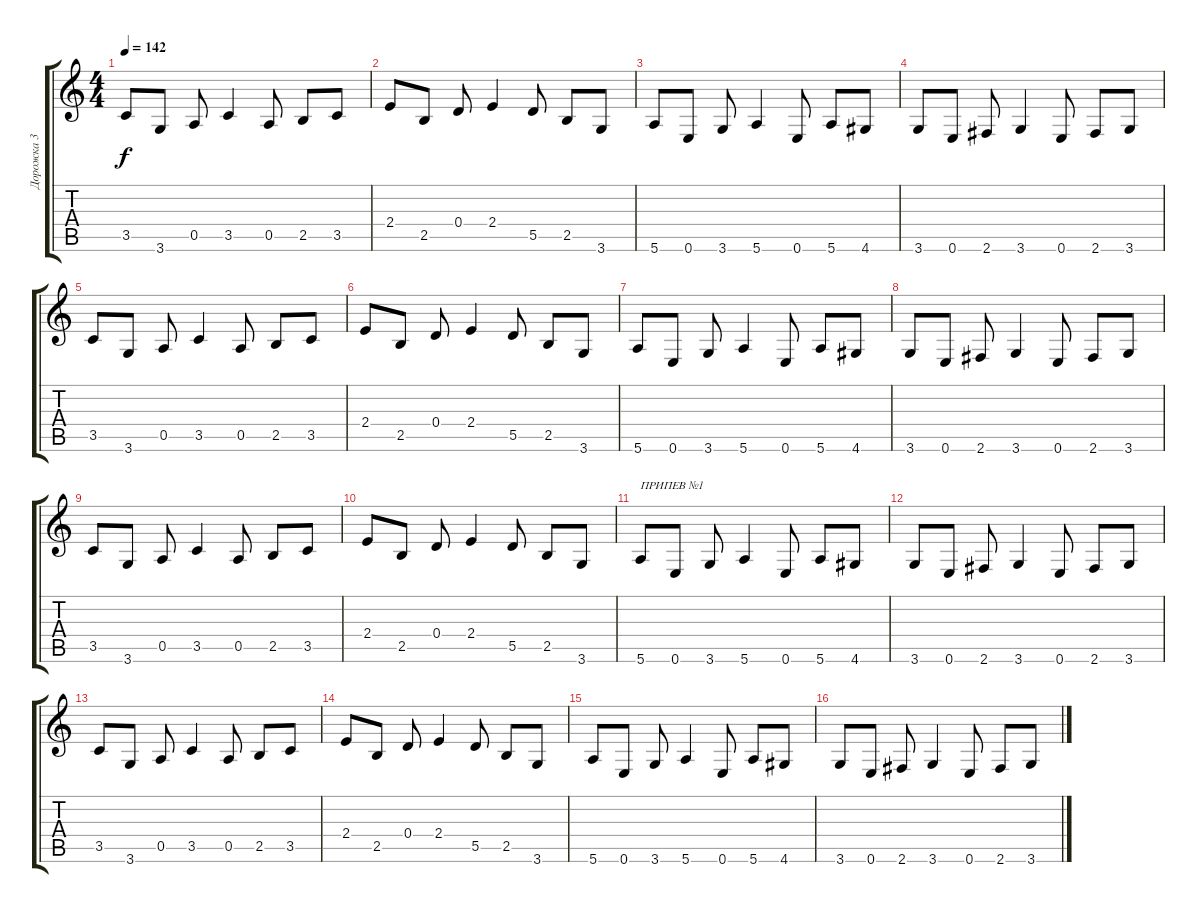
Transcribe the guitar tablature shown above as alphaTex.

\track ("Дорожка 3" "Дорожка 3") {instrument acousticguitarsteel}
\staff {score tabs}
\tuning (E4 B3 G3 D3 A2 E2) {hide}
\ts (4 4)
\tempo 142
\clef g2
\ks c
3.5.8{dy f} 3.6.8 0.5.8 3.5.4 0.5.8 2.5.8 3.5.8 |
2.4.8 2.5.8 0.4.8 2.4.4 5.5.8 2.5.8 3.6.8 |
5.6.8 0.6.8 3.6.8 5.6.4 0.6.8 5.6.8 4.6.8 |
3.6.8 0.6.8 2.6.8 3.6.4 0.6.8 2.6.8 3.6.8 |
3.5.8 3.6.8 0.5.8 3.5.4 0.5.8 2.5.8 3.5.8 |
2.4.8 2.5.8 0.4.8 2.4.4 5.5.8 2.5.8 3.6.8 |
5.6.8 0.6.8 3.6.8 5.6.4 0.6.8 5.6.8 4.6.8 |
3.6.8 0.6.8 2.6.8 3.6.4 0.6.8 2.6.8 3.6.8 |
3.5.8 3.6.8 0.5.8 3.5.4 0.5.8 2.5.8 3.5.8 |
2.4.8 2.5.8 0.4.8 2.4.4 5.5.8 2.5.8 3.6.8 |
5.6.8{txt "ПРИПЕВ №1"} 0.6.8 3.6.8 5.6.4 0.6.8 5.6.8 4.6.8 |
3.6.8 0.6.8 2.6.8 3.6.4 0.6.8 2.6.8 3.6.8 |
3.5.8 3.6.8 0.5.8 3.5.4 0.5.8 2.5.8 3.5.8 |
2.4.8 2.5.8 0.4.8 2.4.4 5.5.8 2.5.8 3.6.8 |
5.6.8 0.6.8 3.6.8 5.6.4 0.6.8 5.6.8 4.6.8 |
3.6.8 0.6.8 2.6.8 3.6.4 0.6.8 2.6.8 3.6.8
